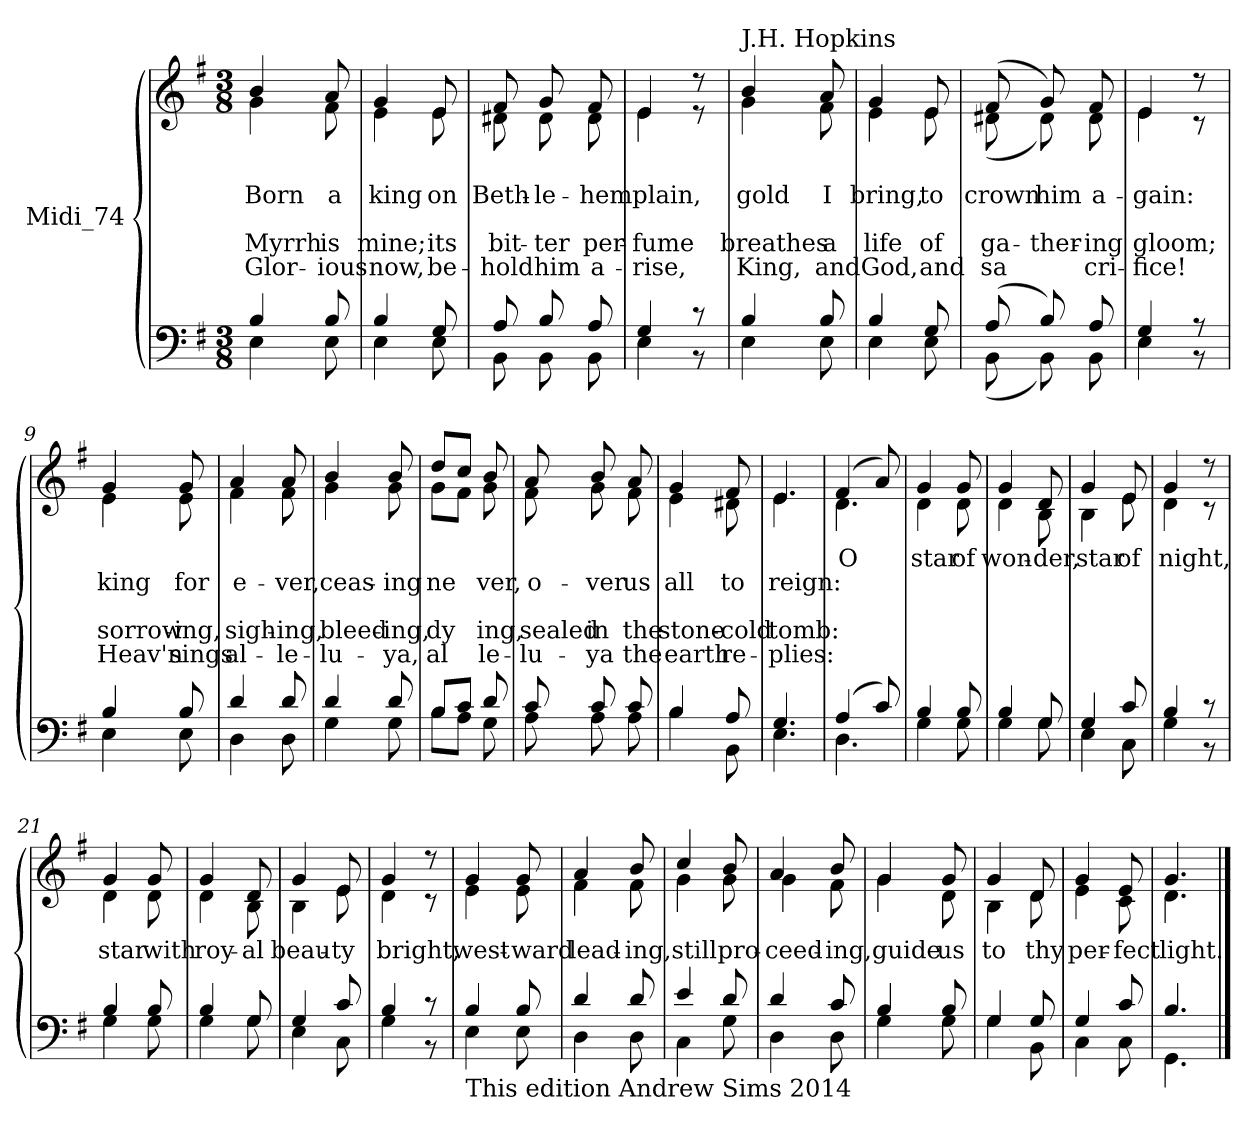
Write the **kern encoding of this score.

**kern	**kern	**text	**text	**text	**text	**text
*part2	*part1	*part1	*part1	*part1	*part1	*part1
*staff2	*staff1	*staff1	*staff1	*staff1	*staff1	*staff1
*I"Midi_74	*I"Midi_74	*	*	*	*	*
*clefF4	*clefG2	*	*	*	*	*
*k[f#]	*k[f#]	*	*	*	*	*
*G:	*G:	*	*	*	*	*
*M3/8	*M3/8	*	*	*	*	*
=1	=1	=1	=1	=1	=1	=1
*^	*	*	*	*	*	*
!	!	!LO:TX:a:t=We three kings of Orient are	!	!	!	!	!
!	!	!LO:TX:a:t=J.H. Hopkins	!	!	!	!	!
!	!	!	!LO:LY:b	!	!LO:LY:b	!	!LO:LY:b
*	*	*^	*	*	*	*	*
!	!	!	!	!	!LO:LY:b	!	!LO:LY:b	!
4B/	4E\	4b/	4g\	.	Born	.	Myrrh	-Glor-
!	!	!	!	!LO:LY:b	!	!LO:LY:b	!	!LO:LY:b
!	!	!	!	!	!LO:LY:b	!	!LO:LY:b	!
8B/	8E\	8a/	8f#\	.	a	.	is	-ious
=2	=2	=2	=2	=2	=2	=2	=2	=2
!	!	!	!	!LO:LY:b	!	!LO:LY:b	!	!LO:LY:b
!	!	!	!	!	!LO:LY:b	!	!LO:LY:b	!
4B/	4E\	4g/	4e\	.	-king	.	mine;	now,
!	!	!	!	!LO:LY:b	!	!LO:LY:b	!	!LO:LY:b
!	!	!	!	!	!LO:LY:b	!	!LO:LY:b	!
8G/	8E\	8e/	8e\	.	on	.	its	be-
=3	=3	=3	=3	=3	=3	=3	=3	=3
!	!	!	!	!LO:LY:b	!	!LO:LY:b	!	!LO:LY:b
!	!	!	!	!	!LO:LY:b	!	!LO:LY:b	!
8A	8BB\	8f#/	8d#X\	.	-Beth-	.	-bit-	-hold
!	!	!	!	!LO:LY:b	!	!LO:LY:b	!	!LO:LY:b
!	!	!	!	!	!LO:LY:b	!	!LO:LY:b	!
8B	8BB\	8g/	8d#\	.	-le-	.	-ter	him
!	!	!	!	!LO:LY:b	!	!LO:LY:b	!	!LO:LY:b
!	!	!	!	!	!LO:LY:b	!	!LO:LY:b	!
8A	8BB\	8f#/	8d#\	.	hem	.	per-	a-
=4	=4	=4	=4	=4	=4	=4	=4	=4
!	!	!	!	!LO:LY:b	!	!LO:LY:b	!	!LO:LY:b
!	!	!	!	!	!LO:LY:b	!	!LO:LY:b	!
4G/	4E\	4e/	4e\	.	plain,	.	fume	rise,
8r	8r	8r	8r	.	.	.	.	.
=5	=5	=5	=5	=5	=5	=5	=5	=5
!	!	!LO:TX:a:t=J.H. Hopkins	!	!	!	!	!	!
!	!	!	!	!LO:LY:b	!	!LO:LY:b	!	!LO:LY:b
!	!	!	!	!	!LO:LY:b	!	!LO:LY:b	!
4B/	4E\	4b/	4g\	.	gold	.	breathes	-King,
!	!	!	!	!LO:LY:b	!	!LO:LY:b	!	!LO:LY:b
!	!	!	!	!	!LO:LY:b	!	!LO:LY:b	!
8B/	8E\	8a/	8f#\	.	I	.	a	and
!!LO:LB:g=z	!!
=6	=6	=6	=6	=6	=6	=6	=6	=6
!	!	!	!	!LO:LY:b	!	!LO:LY:b	!	!LO:LY:b
!	!	!	!	!	!LO:LY:b	!	!LO:LY:b	!
4B/	4E\	4g/	4e\	.	bring,	.	life	God,
!	!	!	!	!LO:LY:b	!	!LO:LY:b	!	!LO:LY:b
!	!	!	!	!	!LO:LY:b	!	!LO:LY:b	!
8G/	8E\	8e/	8e\	.	to	.	of	and
=7	=7	=7	=7	=7	=7	=7	=7	=7
!	!	!	!	!LO:LY:b	!	!LO:LY:b	!	!LO:LY:b
!	!	!	!	!	!LO:LY:b	!	!LO:LY:b	!
(>8A	(<8BB\	(>8f#/	(<8d#X\	.	-crown	.	ga-	-sa
!	!	!	!	!LO:LY:b	!	!LO:LY:b	!	!
!	!	!	!	!	!LO:LY:b	!	!LO:LY:b	!
8B)	8BB\)	8g/)	8d#\)	.	-him	.	ther-	.
!	!	!	!	!LO:LY:b	!	!LO:LY:b	!	!LO:LY:b
!	!	!	!	!	!LO:LY:b	!	!LO:LY:b	!
8A	8BB\	8f#/	8d#\	.	-a-	.	-ing	cri-
=8	=8	=8	=8	=8	=8	=8	=8	=8
!	!	!	!	!LO:LY:b	!	!LO:LY:b	!	!LO:LY:b
!	!	!	!	!	!LO:LY:b	!	!LO:LY:b	!
4G/	4E\	4e/	4e\	.	gain:	.	gloom;	fice!
8r	8r	8r	8r	.	.	.	.	.
=9	=9	=9	=9	=9	=9	=9	=9	=9
!	!	!	!	!LO:LY:b	!	!LO:LY:b	!	!LO:LY:b
!	!	!	!	!	!LO:LY:b	!	!LO:LY:b	!
4B/	4E\	4g/	4e\	.	king	.	sorrow-	Heav'n
!	!	!	!	!LO:LY:b	!	!LO:LY:b	!	!LO:LY:b
!	!	!	!	!	!LO:LY:b	!	!LO:LY:b	!
8B/	8E\	8g/	8e\	.	-for	.	ing,	sings
=10	=10	=10	=10	=10	=10	=10	=10	=10
!	!	!	!	!LO:LY:b	!	!LO:LY:b	!	!LO:LY:b
!	!	!	!	!	!LO:LY:b	!	!LO:LY:b	!
4d/	4D\	4a/	4f#\	.	-e-	.	-sigh-	-al-
!	!	!	!	!LO:LY:b	!	!LO:LY:b	!	!LO:LY:b
!	!	!	!	!	!LO:LY:b	!	!LO:LY:b	!
8d/	8D\	8a/	8f#\	.	-ver,	.	ing,	le-
!!LO:LB:g=z	!!
=11	=11	=11	=11	=11	=11	=11	=11	=11
!	!	!	!	!LO:LY:b	!	!LO:LY:b	!	!LO:LY:b
!	!	!	!	!	!LO:LY:b	!	!LO:LY:b	!
4d/	4G\	4b/	4g\	.	ceas-	.	-bleed-	lu-
!	!	!	!	!LO:LY:b	!	!LO:LY:b	!	!LO:LY:b
!	!	!	!	!	!LO:LY:b	!	!LO:LY:b	!
8d/	8G\	8b/	8g\	.	-ing	.	ing,	ya,
=12	=12	=12	=12	=12	=12	=12	=12	=12
!	!	!	!	!LO:LY:b	!	!LO:LY:b	!	!LO:LY:b
!	!	!	!	!	!LO:LY:b	!	!LO:LY:b	!
8BL	8B\L	8dd/L	8g\L	.	-ne	.	dy	al
8cJ	8A\J	8cc/J	8f#\J	.	.	.	.	.
!	!	!	!	!LO:LY:b	!	!LO:LY:b	!	!LO:LY:b
!	!	!	!	!	!LO:LY:b	!	!LO:LY:b	!
8d	8G\	8b/	8g\	.	ver,	.	ing,	le-
=13	=13	=13	=13	=13	=13	=13	=13	=13
!	!	!	!	!LO:LY:b	!	!LO:LY:b	!	!LO:LY:b
!	!	!	!	!	!LO:LY:b	!	!LO:LY:b	!
8c	8A\	8a/	8f#\	.	o-	.	-sealed	-lu-
!	!	!	!	!LO:LY:b	!	!LO:LY:b	!	!LO:LY:b
!	!	!	!	!	!LO:LY:b	!	!LO:LY:b	!
8c	8A\	8b/	8g\	.	ver	.	in	ya
!	!	!	!	!LO:LY:b	!	!LO:LY:b	!	!LO:LY:b
!	!	!	!	!	!LO:LY:b	!	!LO:LY:b	!
8c	8A\	8a/	8f#\	.	us	.	the	the
=14	=14	=14	=14	=14	=14	=14	=14	=14
!	!	!	!	!LO:LY:b	!	!LO:LY:b	!	!LO:LY:b
!	!	!	!	!	!LO:LY:b	!	!LO:LY:b	!
4B/	4B\	4g/	4e\	.	-all	.	stone-	earth
!	!	!	!	!LO:LY:b	!	!LO:LY:b	!	!LO:LY:b
!	!	!	!	!	!LO:LY:b	!	!LO:LY:b	!
8A/	8BB\	8f#/	8d#X\	.	-to	.	cold	re-
=15	=15	=15	=15	=15	=15	=15	=15	=15
!	!	!	!	!LO:LY:b	!	!LO:LY:b	!	!LO:LY:b
!	!	!	!	!	!LO:LY:b	!	!LO:LY:b	!
4.G/	4.E\	4.e/	4.e\	.	reign:	.	tomb:	plies:
!!LO:LB:g=z	!!
=16	=16	=16	=16	=16	=16	=16	=16	=16
!	!	!	!	!LO:LY:b	!	!	!	!
(>4A/	4.D\	(>4f#/	4.d\	O	.	.	.	.
8c/)	.	8a/)	.	.	.	.	.	.
=17	=17	=17	=17	=17	=17	=17	=17	=17
!	!	!	!	!LO:LY:b	!	!	!	!
4B/	4G\	4g/	4d\	star	.	.	.	.
!	!	!	!	!LO:LY:b	!	!	!	!
8B/	8G\	8g/	8d\	of	.	.	.	.
=18	=18	=18	=18	=18	=18	=18	=18	=18
!	!	!	!	!LO:LY:b	!	!	!	!
4B/	4G\	4g/	4d\	won-	.	.	.	.
!	!	!	!	!LO:LY:b	!	!	!	!
8G/	8G\	8d/	8B\	-der,	.	.	.	.
=19	=19	=19	=19	=19	=19	=19	=19	=19
!	!	!	!	!LO:LY:b	!	!	!	!
4G/	4E\	4g/	4B\	star	.	.	.	.
!	!	!	!	!LO:LY:b	!	!	!	!
8c/	8C\	8e/	8e\	of	.	.	.	.
=20	=20	=20	=20	=20	=20	=20	=20	=20
!	!	!	!	!LO:LY:b	!	!	!	!
4B/	4G\	4g/	4d\	night,	.	.	.	.
8r	8r	8r	8r	.	.	.	.	.
=21	=21	=21	=21	=21	=21	=21	=21	=21
!	!	!	!	!LO:LY:b	!	!	!	!
4B/	4G\	4g/	4d\	star	.	.	.	.
!	!	!	!	!LO:LY:b	!	!	!	!
8B/	8G\	8g/	8d\	with	.	.	.	.
=22	=22	=22	=22	=22	=22	=22	=22	=22
!	!	!	!	!LO:LY:b	!	!	!	!
4B/	4G\	4g/	4d\	roy-	.	.	.	.
!	!	!	!	!LO:LY:b	!	!	!	!
8G/	8G\	8d/	8B\	-al	.	.	.	.
=23	=23	=23	=23	=23	=23	=23	=23	=23
!	!	!	!	!LO:LY:b	!	!	!	!
4G/	4E\	4g/	4B\	beau-	.	.	.	.
!	!	!	!	!LO:LY:b	!	!	!	!
8c/	8C\	8e/	8e\	-ty	.	.	.	.
=24	=24	=24	=24	=24	=24	=24	=24	=24
!	!	!	!	!LO:LY:b	!	!	!	!
4B/	4G\	4g/	4d\	bright,	.	.	.	.
8r	8r	8r	8r	.	.	.	.	.
!!LO:LB:g=z	!!
=25	=25	=25	=25	=25	=25	=25	=25	=25
!LO:TX:b:t=This edition  Andrew Sims 2014	!	!	!	!	!	!	!	!
!	!	!	!	!LO:LY:b	!	!	!	!
4B/	4E\	4g/	4e\	west-	.	.	.	.
!	!	!	!	!LO:LY:b	!	!	!	!
8B/	8E\	8g/	8e\	-ward	.	.	.	.
=26	=26	=26	=26	=26	=26	=26	=26	=26
!	!	!	!	!LO:LY:b	!	!	!	!
4d/	4D\	4a/	4f#\	lead-	.	.	.	.
!	!	!	!	!LO:LY:b	!	!	!	!
8d/	8D\	8b/	8f#\	-ing,	.	.	.	.
=27	=27	=27	=27	=27	=27	=27	=27	=27
!	!	!	!	!LO:LY:b	!	!	!	!
4e/	4C\	4cc/	4g\	still	.	.	.	.
!	!	!	!	!LO:LY:b	!	!	!	!
8d/	8G\	8b/	8g\	pro-	.	.	.	.
=28	=28	=28	=28	=28	=28	=28	=28	=28
!	!	!	!	!LO:LY:b	!	!	!	!
4d/	4D\	4a/	4g\	-ceed-	.	.	.	.
!	!	!	!	!LO:LY:b	!	!	!	!
8c/	8D\	8b/	8f#\	-ing,	.	.	.	.
=29	=29	=29	=29	=29	=29	=29	=29	=29
!	!	!	!	!LO:LY:b	!	!	!	!
4B/	4G\	4g/	4g\	guide	.	.	.	.
!	!	!	!	!LO:LY:b	!	!	!	!
8B/	8G\	8g/	8d\	us	.	.	.	.
=30	=30	=30	=30	=30	=30	=30	=30	=30
!	!	!	!	!LO:LY:b	!	!	!	!
4G/	4G\	4g/	4B\	to	.	.	.	.
!	!	!	!	!LO:LY:b	!	!	!	!
8G/	8BB\	8d/	8d\	thy	.	.	.	.
=31	=31	=31	=31	=31	=31	=31	=31	=31
!	!	!	!	!LO:LY:b	!	!	!	!
4G/	4C\	4g/	4e\	per-	.	.	.	.
!	!	!	!	!LO:LY:b	!	!	!	!
8c/	8C\	8e/	8c\	-fect	.	.	.	.
=32	=32	=32	=32	=32	=32	=32	=32	=32
!	!	!	!	!LO:LY:b	!	!	!	!
4.B/	4.GG\	4.g/	4.d\	light.	.	.	.	.
*v	*v	*	*	*	*	*	*	*
*	*v	*v	*	*	*	*	*
==	==	==	==	==	==	==
*-	*-	*-	*-	*-	*-	*-
